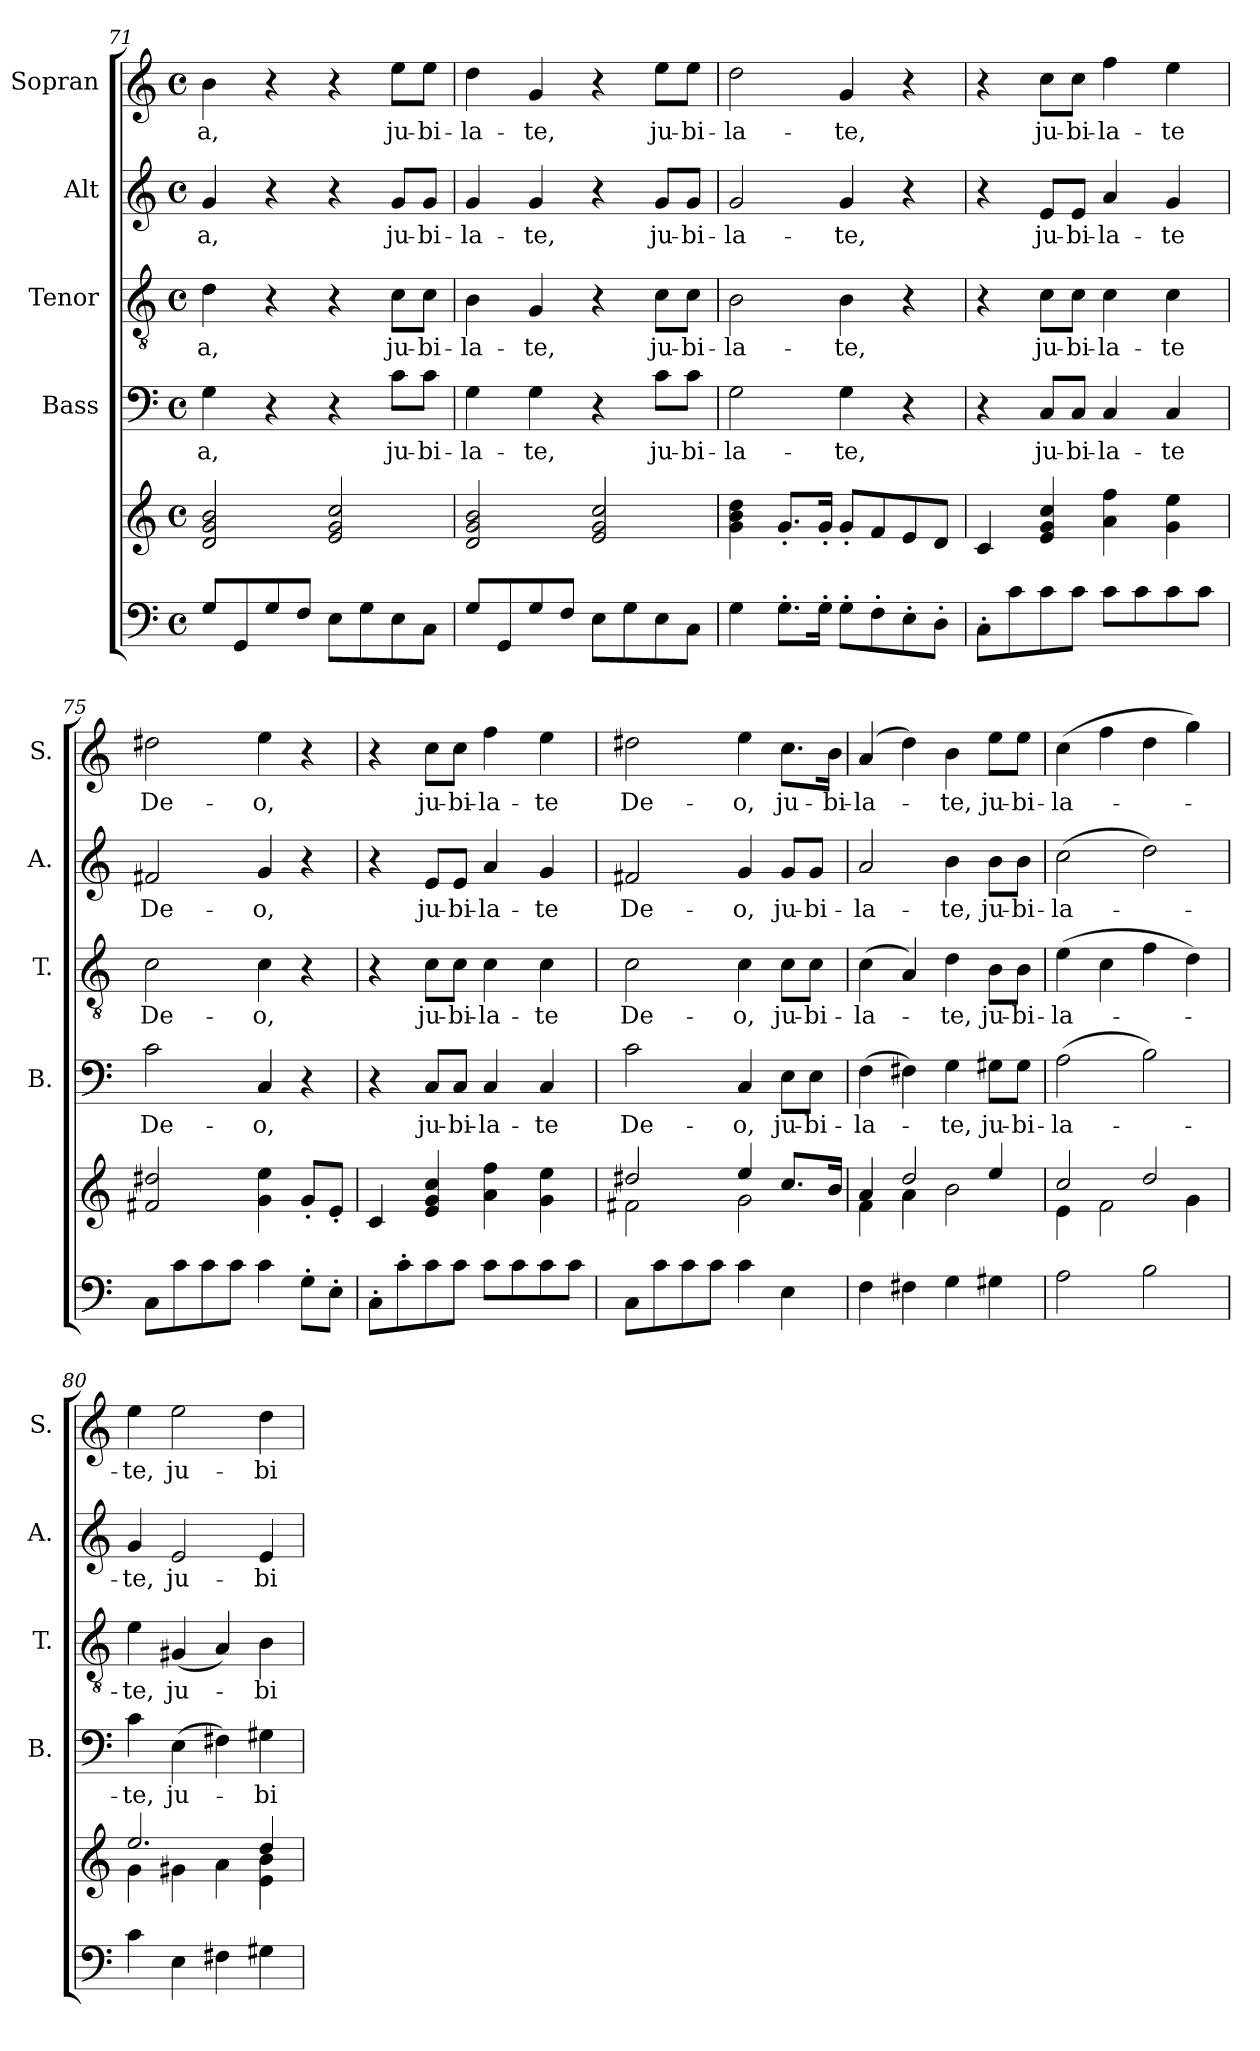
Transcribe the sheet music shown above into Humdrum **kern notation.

**kern	**kern	**kern	**text	**kern	**text	**kern	**text	**kern	**text
*part5	*part5	*part4	*part4	*part3	*part3	*part2	*part2	*part1	*part1
*staff6	*staff5	*staff4	*staff4	*staff3	*staff3	*staff2	*staff2	*staff1	*staff1
*	*	*I"Bass	*	*I"Tenor	*	*I"Alt	*	*I"Sopran	*
*	*	*I'B.	*	*I'T.	*	*I'A.	*	*I'S.	*
*clefF4	*clefG2	*clefF4	*	*clefGv2	*	*clefG2	*	*clefG2	*
*k[]	*k[]	*k[]	*	*k[]	*	*k[]	*	*k[]	*
*C:	*C:	*C:	*	*C:	*	*C:	*	*C:	*
*M4/4	*M4/4	*M4/4	*	*M4/4	*	*M4/4	*	*M4/4	*
*met(c)	*met(c)	*met(c)	*	*met(c)	*	*met(c)	*	*met(c)	*
=71	=71	=71	=71	=71	=71	=71	=71	=71	=71
!	!	!	!LO:LY:b	!	!LO:LY:b	!	!LO:LY:b	!	!LO:LY:b
8G/L	2d/ 2g/ 2b/	4G\	-a,	4d\	-a,	4g/	-a,	4b\	-a,
8GG/	.	.	.	.	.	.	.	.	.
8G/	.	4r	.	4r	.	4r	.	4r	.
8F/J	.	.	.	.	.	.	.	.	.
8E\L	2e/ 2g/ 2cc/	4r	.	4r	.	4r	.	4r	.
8G\	.	.	.	.	.	.	.	.	.
!	!	!	!LO:LY:b	!	!LO:LY:b	!	!LO:LY:b	!	!LO:LY:b
8E\	.	8c\L	ju-	8c\L	ju-	8g/L	ju-	8ee\L	ju-
!	!	!	!LO:LY:b	!	!LO:LY:b	!	!LO:LY:b	!	!LO:LY:b
8C\J	.	8c\J	-bi-	8c\J	-bi-	8g/J	-bi-	8ee\J	-bi-
!!LO:LB:g=z
=72	=72	=72	=72	=72	=72	=72	=72	=72	=72
!	!	!	!LO:LY:b	!	!LO:LY:b	!	!LO:LY:b	!	!LO:LY:b
8G/L	2d/ 2g/ 2b/	4G\	-la-	4B\	-la-	4g/	-la-	4dd\	-la-
8GG/	.	.	.	.	.	.	.	.	.
!	!	!	!LO:LY:b	!	!LO:LY:b	!	!LO:LY:b	!	!LO:LY:b
8G/	.	4G\	-te,	4G/	-te,	4g/	-te,	4g/	-te,
8F/J	.	.	.	.	.	.	.	.	.
8E\L	2e/ 2g/ 2cc/	4r	.	4r	.	4r	.	4r	.
8G\	.	.	.	.	.	.	.	.	.
!	!	!	!LO:LY:b	!	!LO:LY:b	!	!LO:LY:b	!	!LO:LY:b
8E\	.	8c\L	ju-	8c\L	ju-	8g/L	ju-	8ee\L	ju-
!	!	!	!LO:LY:b	!	!LO:LY:b	!	!LO:LY:b	!	!LO:LY:b
8C\J	.	8c\J	-bi-	8c\J	-bi-	8g/J	-bi-	8ee\J	-bi-
=73	=73	=73	=73	=73	=73	=73	=73	=73	=73
!	!	!	!LO:LY:b	!	!LO:LY:b	!	!LO:LY:b	!	!LO:LY:b
4G\	4g\ 4b\ 4dd\	2G\	-la-	2B\	-la-	2g/	-la-	2dd\	-la-
8.G'>\L	8.g'</L	.	.	.	.	.	.	.	.
16G'>\Jk	16g'</Jk	.	.	.	.	.	.	.	.
!	!	!	!LO:LY:b	!	!LO:LY:b	!	!LO:LY:b	!	!LO:LY:b
8G'>\L	8g'</L	4G\	-te,	4B\	-te,	4g/	-te,	4g/	-te,
8F'>\	8f/	.	.	.	.	.	.	.	.
8E'>\	8e/	4r	.	4r	.	4r	.	4r	.
8D'>\J	8d/J	.	.	.	.	.	.	.	.
=74	=74	=74	=74	=74	=74	=74	=74	=74	=74
8C'>\L	4c/	4r	.	4r	.	4r	.	4r	.
8c\	.	.	.	.	.	.	.	.	.
!	!	!	!LO:LY:b	!	!LO:LY:b	!	!LO:LY:b	!	!LO:LY:b
8c\	4e/ 4g/ 4cc/	8C/L	ju-	8c\L	ju-	8e/L	ju-	8cc\L	ju-
!	!	!	!LO:LY:b	!	!LO:LY:b	!	!LO:LY:b	!	!LO:LY:b
8c\J	.	8C/J	-bi-	8c\J	-bi-	8e/J	-bi-	8cc\J	-bi-
!	!	!	!LO:LY:b	!	!LO:LY:b	!	!LO:LY:b	!	!LO:LY:b
8c\L	4a\ 4ff\	4C/	-la-	4c\	-la-	4a/	-la-	4ff\	-la-
8c\	.	.	.	.	.	.	.	.	.
!	!	!	!LO:LY:b	!	!LO:LY:b	!	!LO:LY:b	!	!LO:LY:b
8c\	4g\ 4ee\	4C/	-te	4c\	-te	4g/	-te	4ee\	-te
8c\J	.	.	.	.	.	.	.	.	.
=75	=75	=75	=75	=75	=75	=75	=75	=75	=75
!	!	!	!LO:LY:b	!	!LO:LY:b	!	!LO:LY:b	!	!LO:LY:b
8C\L	2f#X/ 2dd#X/	2c\	De-	2c\	De-	2f#X/	De-	2dd#X\	De-
8c\	.	.	.	.	.	.	.	.	.
8c\	.	.	.	.	.	.	.	.	.
8c\J	.	.	.	.	.	.	.	.	.
!	!	!	!LO:LY:b	!	!LO:LY:b	!	!LO:LY:b	!	!LO:LY:b
4c\	4g\ 4ee\	4C/	-o,	4c\	-o,	4g/	-o,	4ee\	-o,
8G'>\L	8g'</L	4r	.	4r	.	4r	.	4r	.
8E'>\J	8e'</J	.	.	.	.	.	.	.	.
!!LO:PB:g=z
=76	=76	=76	=76	=76	=76	=76	=76	=76	=76
8C'>\L	4c/	4r	.	4r	.	4r	.	4r	.
8c'>\	.	.	.	.	.	.	.	.	.
!	!	!	!LO:LY:b	!	!LO:LY:b	!	!LO:LY:b	!	!LO:LY:b
8c\	4e/ 4g/ 4cc/	8C/L	ju-	8c\L	ju-	8e/L	ju-	8cc\L	ju-
!	!	!	!LO:LY:b	!	!LO:LY:b	!	!LO:LY:b	!	!LO:LY:b
8c\J	.	8C/J	-bi-	8c\J	-bi-	8e/J	-bi-	8cc\J	-bi-
!	!	!	!LO:LY:b	!	!LO:LY:b	!	!LO:LY:b	!	!LO:LY:b
8c\L	4a\ 4ff\	4C/	-la-	4c\	-la-	4a/	-la-	4ff\	-la-
8c\	.	.	.	.	.	.	.	.	.
!	!	!	!LO:LY:b	!	!LO:LY:b	!	!LO:LY:b	!	!LO:LY:b
8c\	4g\ 4ee\	4C/	-te	4c\	-te	4g/	-te	4ee\	-te
8c\J	.	.	.	.	.	.	.	.	.
=77	=77	=77	=77	=77	=77	=77	=77	=77	=77
*	*^	*	*	*	*	*	*	*	*
!	!	!	!	!LO:LY:b	!	!LO:LY:b	!	!LO:LY:b	!	!LO:LY:b
8C\L	2dd#X/	2f#X\	2c\	De-	2c\	De-	2f#X/	De-	2dd#X\	De-
8c\	.	.	.	.	.	.	.	.	.	.
8c\	.	.	.	.	.	.	.	.	.	.
8c\J	.	.	.	.	.	.	.	.	.	.
!	!	!	!	!LO:LY:b	!	!LO:LY:b	!	!LO:LY:b	!	!LO:LY:b
4c\	4ee/	2g\	4C/	-o,	4c\	-o,	4g/	-o,	4ee\	-o,
!	!	!	!	!LO:LY:b	!	!LO:LY:b	!	!LO:LY:b	!	!LO:LY:b
4E\	8.cc/L	.	8E\L	ju-	8c\L	ju-	8g/L	ju-	8.cc\L	ju-
!	!	!	!	!LO:LY:b	!	!LO:LY:b	!	!LO:LY:b	!	!
.	.	.	8E\J	-bi-	8c\J	-bi-	8g/J	-bi-	.	.
!	!	!	!	!	!	!	!	!	!	!LO:LY:b
.	16b/Jk	.	.	.	.	.	.	.	16b\Jk	-bi-
=78	=78	=78	=78	=78	=78	=78	=78	=78	=78	=78
!	!	!	!	!LO:LY:b	!	!LO:LY:b	!	!LO:LY:b	!	!LO:LY:b
4F\	4a/	4f\	(>4F\	-la-	(>4c\	-la-	2a/	-la-	(4a/	-la-
4F#X\	2dd/	4a\	4F#X\)	.	4A/)	.	.	.	4dd\)	.
!	!	!	!	!LO:LY:b	!	!LO:LY:b	!	!LO:LY:b	!	!LO:LY:b
4G\	.	2b\	4G\	-te,	4d\	-te,	4b\	-te,	4b\	-te,
!	!	!	!	!LO:LY:b	!	!LO:LY:b	!	!LO:LY:b	!	!LO:LY:b
4G#X\	4ee/	.	8G#X\L	ju-	8B\L	ju-	8b\L	ju-	8ee\L	ju-
!	!	!	!	!LO:LY:b	!	!LO:LY:b	!	!LO:LY:b	!	!LO:LY:b
.	.	.	8G#\J	-bi-	8B\J	-bi-	8b\J	-bi-	8ee\J	-bi-
=79	=79	=79	=79	=79	=79	=79	=79	=79	=79	=79
!	!	!	!	!LO:LY:b	!	!LO:LY:b	!	!LO:LY:b	!	!LO:LY:b
2A\	2cc/	4e\	(>2A\	-la-	(>4e\	-la-	(>2cc\	-la-	(>4cc\	-la-
.	.	2f\	.	.	4c\	.	.	.	4ff\	.
2B\	2dd/	.	2B\)	.	4f\	.	2dd\)	.	4dd\	.
.	.	4g\	.	.	4d\)	.	.	.	4gg\)	.
!!LO:LB:g=z
=80	=80	=80	=80	=80	=80	=80	=80	=80	=80	=80
!	!	!	!	!LO:LY:b	!	!LO:LY:b	!	!LO:LY:b	!	!LO:LY:b
4c\	2.ee/	4g\	4c\	-te,	4e\	-te,	4g/	-te,	4ee\	-te,
!	!	!	!	!LO:LY:b	!	!LO:LY:b	!	!LO:LY:b	!	!LO:LY:b
4E\	.	4g#X\	(>4E\	ju-	(<4G#X/	ju-	2e/	ju-	2ee\	ju-
4F#X\	.	4a\	4F#X\)	.	4A/)	.	.	.	.	.
!	!	!	!	!LO:LY:b	!	!LO:LY:b	!	!LO:LY:b	!	!LO:LY:b
4G#X\	4dd/	4e\ 4b\	4G#X\	-bi-	4B\	-bi-	4e/	-bi-	4dd\	-bi-
*	*v	*v	*	*	*	*	*	*	*	*
=	=	=	=	=	=	=	=	=	=
*-	*-	*-	*-	*-	*-	*-	*-	*-	*-
